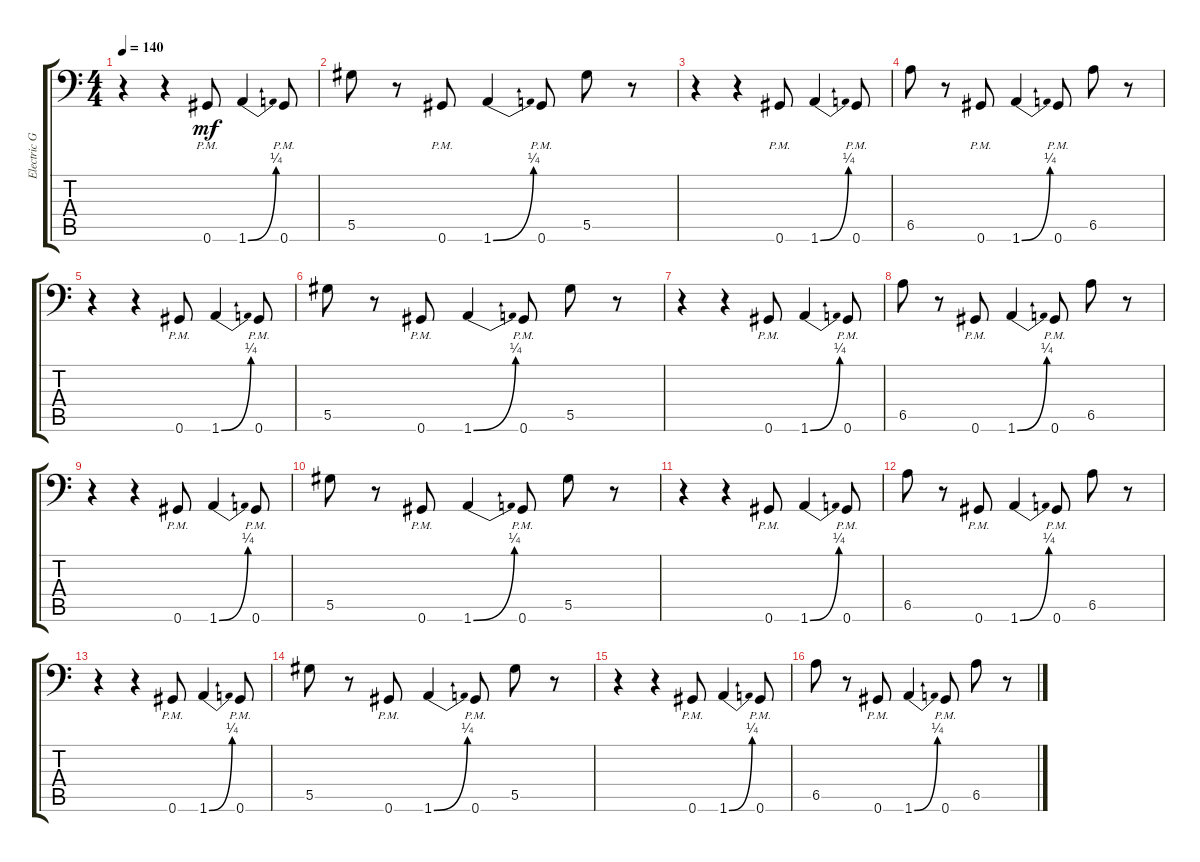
\track ("Electric Guitar" "Electric G") {instrument distortionguitar}
\staff {score tabs}
\tuning (Bb3 F3 Db3 Ab2 Eb2 Ab1) {hide}
\ts (4 4)
\tempo 140
\clef f4
\ks c
r.4{dy mf instrument distortionguitar} r.4 0.6{pm}.8 1.6{be (bend 0 0 60 1)}.4 0.6{pm}.8 |
5.5.8 r.8 0.6{pm}.8 1.6{be (bend 0 0 60 1)}.4 0.6{pm}.8 5.5.8 r.8 |
r.4 r.4 0.6{pm}.8 1.6{be (bend 0 0 60 1)}.4 0.6{pm}.8 |
6.5.8 r.8 0.6{pm}.8 1.6{be (bend 0 0 60 1)}.4 0.6{pm}.8 6.5.8 r.8 |
r.4 r.4 0.6{pm}.8 1.6{be (bend 0 0 60 1)}.4 0.6{pm}.8 |
5.5.8 r.8 0.6{pm}.8 1.6{be (bend 0 0 60 1)}.4 0.6{pm}.8 5.5.8 r.8 |
r.4 r.4 0.6{pm}.8 1.6{be (bend 0 0 60 1)}.4 0.6{pm}.8 |
6.5.8 r.8 0.6{pm}.8 1.6{be (bend 0 0 60 1)}.4 0.6{pm}.8 6.5.8 r.8 |
r.4 r.4 0.6{pm}.8 1.6{be (bend 0 0 60 1)}.4 0.6{pm}.8 |
5.5.8 r.8 0.6{pm}.8 1.6{be (bend 0 0 60 1)}.4 0.6{pm}.8 5.5.8 r.8 |
r.4 r.4 0.6{pm}.8 1.6{be (bend 0 0 60 1)}.4 0.6{pm}.8 |
6.5.8 r.8 0.6{pm}.8 1.6{be (bend 0 0 60 1)}.4 0.6{pm}.8 6.5.8 r.8 |
r.4 r.4 0.6{pm}.8 1.6{be (bend 0 0 60 1)}.4 0.6{pm}.8 |
5.5.8 r.8 0.6{pm}.8 1.6{be (bend 0 0 60 1)}.4 0.6{pm}.8 5.5.8 r.8 |
r.4 r.4 0.6{pm}.8 1.6{be (bend 0 0 60 1)}.4 0.6{pm}.8 |
6.5.8 r.8 0.6{pm}.8 1.6{be (bend 0 0 60 1)}.4 0.6{pm}.8 6.5.8 r.8
